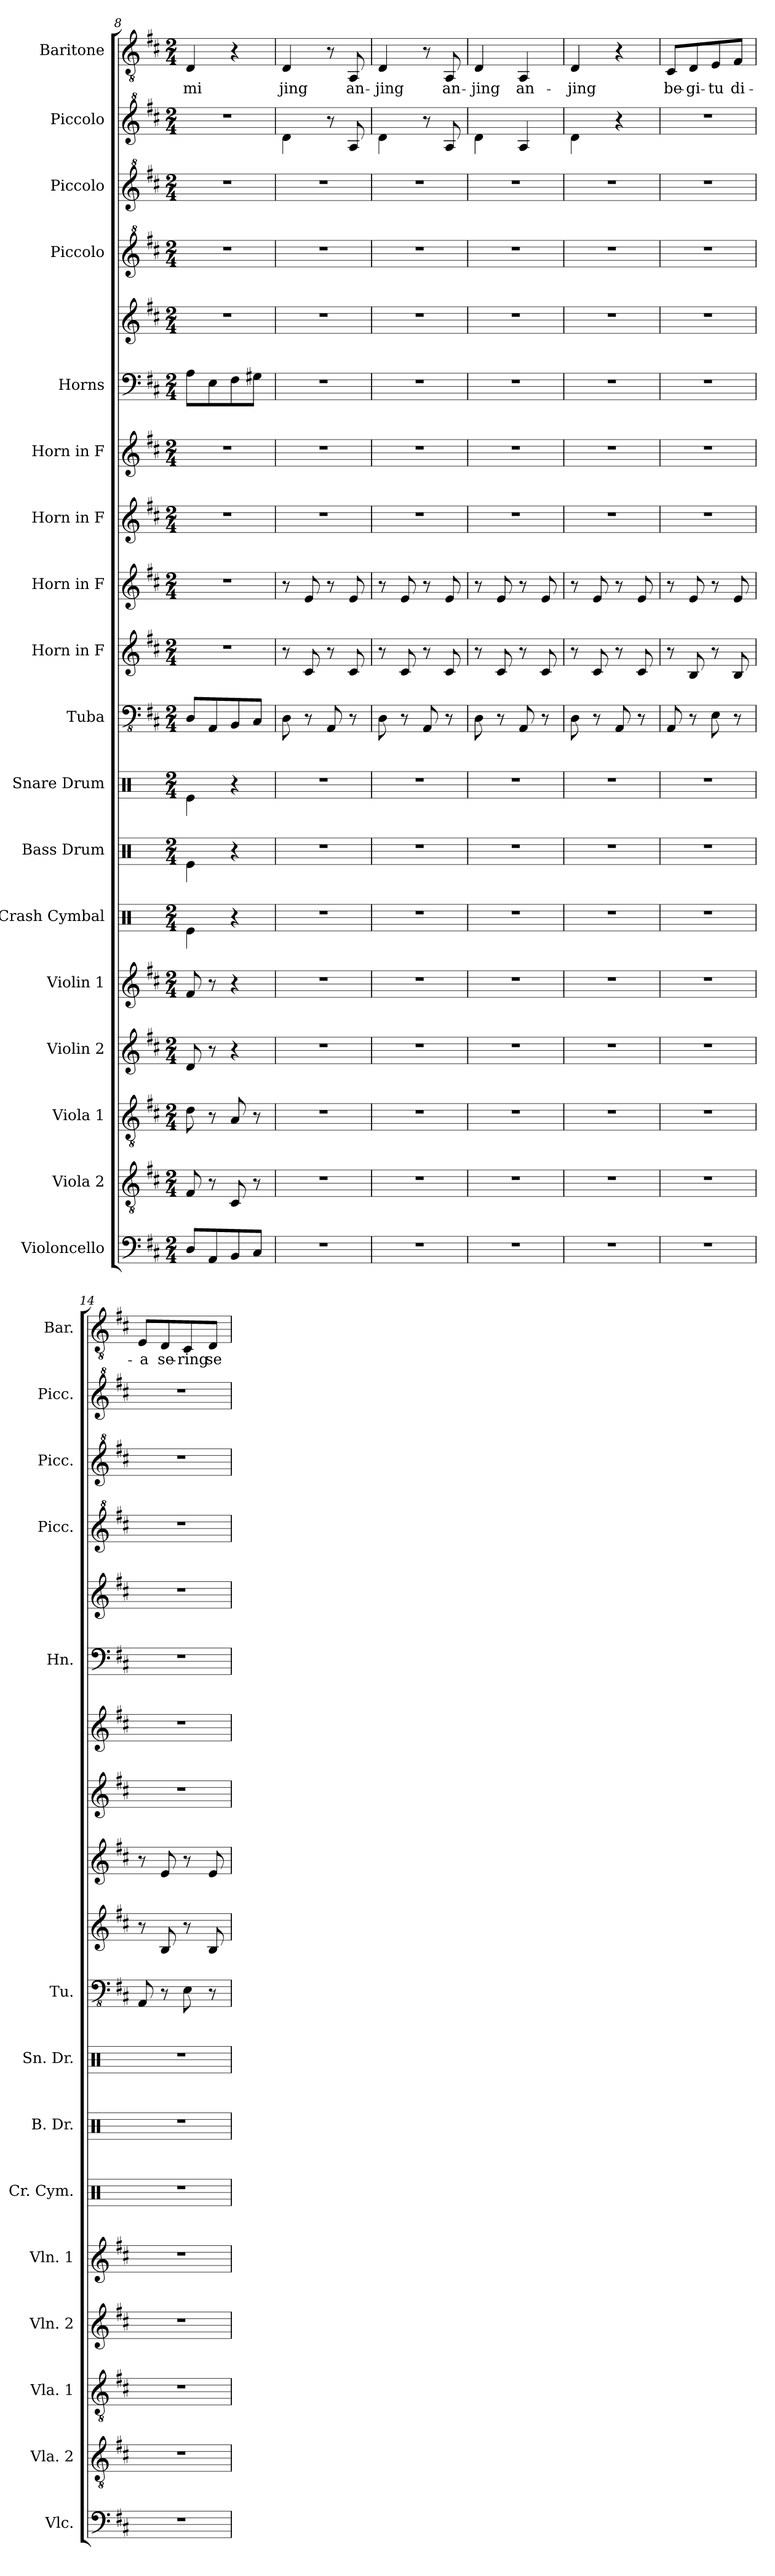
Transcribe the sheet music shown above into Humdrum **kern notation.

**kern	**kern	**kern	**kern	**kern	**kern	**kern	**kern	**kern	**kern	**kern	**kern	**kern	**kern	**kern	**kern	**kern	**kern	**kern	**text
*part18	*part17	*part16	*part15	*part14	*part13	*part12	*part11	*part10	*part9	*part8	*part7	*part6	*part5	*part5	*part4	*part3	*part2	*part1	*part1
*staff19	*staff18	*staff17	*staff16	*staff15	*staff14	*staff13	*staff12	*staff11	*staff10	*staff9	*staff8	*staff7	*staff6	*staff5	*staff4	*staff3	*staff2	*staff1	*staff1
*I"Violoncello	*I"Viola 2	*I"Viola 1	*I"Violin 2	*I"Violin 1	*I"Crash Cymbal	*I"Bass Drum	*I"Snare Drum	*I"Tuba	*I"Horn in F	*I"Horn in F	*I"Horn in F	*I"Horn in F	*I"Horns	*	*I"Piccolo	*I"Piccolo	*I"Piccolo	*I"Baritone	*
*I'Vlc.	*I'Vla. 2	*I'Vla. 1	*I'Vln. 2	*I'Vln. 1	*I'Cr. Cym.	*I'B. Dr.	*I'Sn. Dr.	*I'Tu.	*	*	*	*	*I'Hn.	*	*I'Picc.	*I'Picc.	*I'Picc.	*I'Bar.	*
*clefF4	*clefGv2	*clefGv2	*clefG2	*clefG2	*clefX	*clefX	*clefX	*clefFv4	*clefG2	*clefG2	*clefG2	*clefG2	*clefF4	*clefG2	*clefG^2	*clefG^2	*clefG^2	*clefGv2	*
*	*	*	*	*	*	*	*	*	*ITrd4c7	*ITrd4c7	*ITrd4c7	*ITrd4c7	*ITrd4c7	*ITrd4c7	*ITrd-7c-12	*ITrd-7c-12	*ITrd-7c-12	*	*
*k[f#c#]	*k[f#c#]	*k[f#c#]	*k[f#c#]	*k[f#c#]	*k[]	*k[]	*k[]	*k[f#c#]	*k[f#]	*k[f#]	*k[f#]	*k[f#]	*k[f#]	*k[f#]	*k[f#c#]	*k[f#c#]	*k[f#c#]	*k[f#c#]	*
*M2/4	*M2/4	*M2/4	*M2/4	*M2/4	*M2/4	*M2/4	*M2/4	*M2/4	*M2/4	*M2/4	*M2/4	*M2/4	*M2/4	*M2/4	*M2/4	*M2/4	*M2/4	*M2/4	*
=8	=8	=8	=8	=8	=8	=8	=8	=8	=8	=8	=8	=8	=8	=8	=8	=8	=8	=8	=8
8D/L	8F#/	8d\	8d/	8f#/	4Re\	4Re\	4Re\	8DD/L	2r	2r	2r	2r	8D\L	2r	2r	2r	2r	4D/	-mi
8AA/	8r	8r	8r	8r	.	.	.	8AAA/	.	.	.	.	8AA\	.	.	.	.	.	.
8BB/	8C#/	8A/	4r	4r	4r	4r	4r	8BBB/	.	.	.	.	8BB\	.	.	.	.	4r	.
8C#/J	8r	8r	.	.	.	.	.	8CC#/J	.	.	.	.	8C#X\J	.	.	.	.	.	.
=9	=9	=9	=9	=9	=9	=9	=9	=9	=9	=9	=9	=9	=9	=9	=9	=9	=9	=9	=9
2r	2r	2r	2r	2r	2r	2r	2r	8DD\	8r	8r	2r	2r	2r	2r	2r	2r	4ddd\	4D/	jing
.	.	.	.	.	.	.	.	8r	8F#/	8A/	.	.	.	.	.	.	.	.	.
.	.	.	.	.	.	.	.	8AAA/	8r	8r	.	.	.	.	.	.	8r	8r	.
.	.	.	.	.	.	.	.	8r	8F#/	8A/	.	.	.	.	.	.	8aa/	8AA/	an-
=10	=10	=10	=10	=10	=10	=10	=10	=10	=10	=10	=10	=10	=10	=10	=10	=10	=10	=10	=10
2r	2r	2r	2r	2r	2r	2r	2r	8DD\	8r	8r	2r	2r	2r	2r	2r	2r	4ddd\	4D/	-jing
.	.	.	.	.	.	.	.	8r	8F#/	8A/	.	.	.	.	.	.	.	.	.
.	.	.	.	.	.	.	.	8AAA/	8r	8r	.	.	.	.	.	.	8r	8r	.
.	.	.	.	.	.	.	.	8r	8F#/	8A/	.	.	.	.	.	.	8aa/	8AA/	an-
=11	=11	=11	=11	=11	=11	=11	=11	=11	=11	=11	=11	=11	=11	=11	=11	=11	=11	=11	=11
2r	2r	2r	2r	2r	2r	2r	2r	8DD\	8r	8r	2r	2r	2r	2r	2r	2r	4ddd\	4D/	-jing
.	.	.	.	.	.	.	.	8r	8F#/	8A/	.	.	.	.	.	.	.	.	.
.	.	.	.	.	.	.	.	8AAA/	8r	8r	.	.	.	.	.	.	4aa/	4AA/	an-
.	.	.	.	.	.	.	.	8r	8F#/	8A/	.	.	.	.	.	.	.	.	.
=12	=12	=12	=12	=12	=12	=12	=12	=12	=12	=12	=12	=12	=12	=12	=12	=12	=12	=12	=12
2r	2r	2r	2r	2r	2r	2r	2r	8DD\	8r	8r	2r	2r	2r	2r	2r	2r	4ddd\	4D/	-jing
.	.	.	.	.	.	.	.	8r	8F#/	8A/	.	.	.	.	.	.	.	.	.
.	.	.	.	.	.	.	.	8AAA/	8r	8r	.	.	.	.	.	.	4r	4r	.
.	.	.	.	.	.	.	.	8r	8F#/	8A/	.	.	.	.	.	.	.	.	.
=13	=13	=13	=13	=13	=13	=13	=13	=13	=13	=13	=13	=13	=13	=13	=13	=13	=13	=13	=13
2r	2r	2r	2r	2r	2r	2r	2r	8AAA/	8r	8r	2r	2r	2r	2r	2r	2r	2r	8C#/L	be-
.	.	.	.	.	.	.	.	8r	8E/	8A/	.	.	.	.	.	.	.	8D/	-gi-
.	.	.	.	.	.	.	.	8EE\	8r	8r	.	.	.	.	.	.	.	8E/	-tu
.	.	.	.	.	.	.	.	8r	8E/	8A/	.	.	.	.	.	.	.	8F#/J	di-
=14	=14	=14	=14	=14	=14	=14	=14	=14	=14	=14	=14	=14	=14	=14	=14	=14	=14	=14	=14
2r	2r	2r	2r	2r	2r	2r	2r	8AAA/	8r	8r	2r	2r	2r	2r	2r	2r	2r	8E/L	-a
.	.	.	.	.	.	.	.	8r	8E/	8A/	.	.	.	.	.	.	.	8D/	se-
.	.	.	.	.	.	.	.	8EE\	8r	8r	.	.	.	.	.	.	.	8C#/	-ring
.	.	.	.	.	.	.	.	8r	8E/	8A/	.	.	.	.	.	.	.	8D/J	se-
=	=	=	=	=	=	=	=	=	=	=	=	=	=	=	=	=	=	=	=
*-	*-	*-	*-	*-	*-	*-	*-	*-	*-	*-	*-	*-	*-	*-	*-	*-	*-	*-	*-
